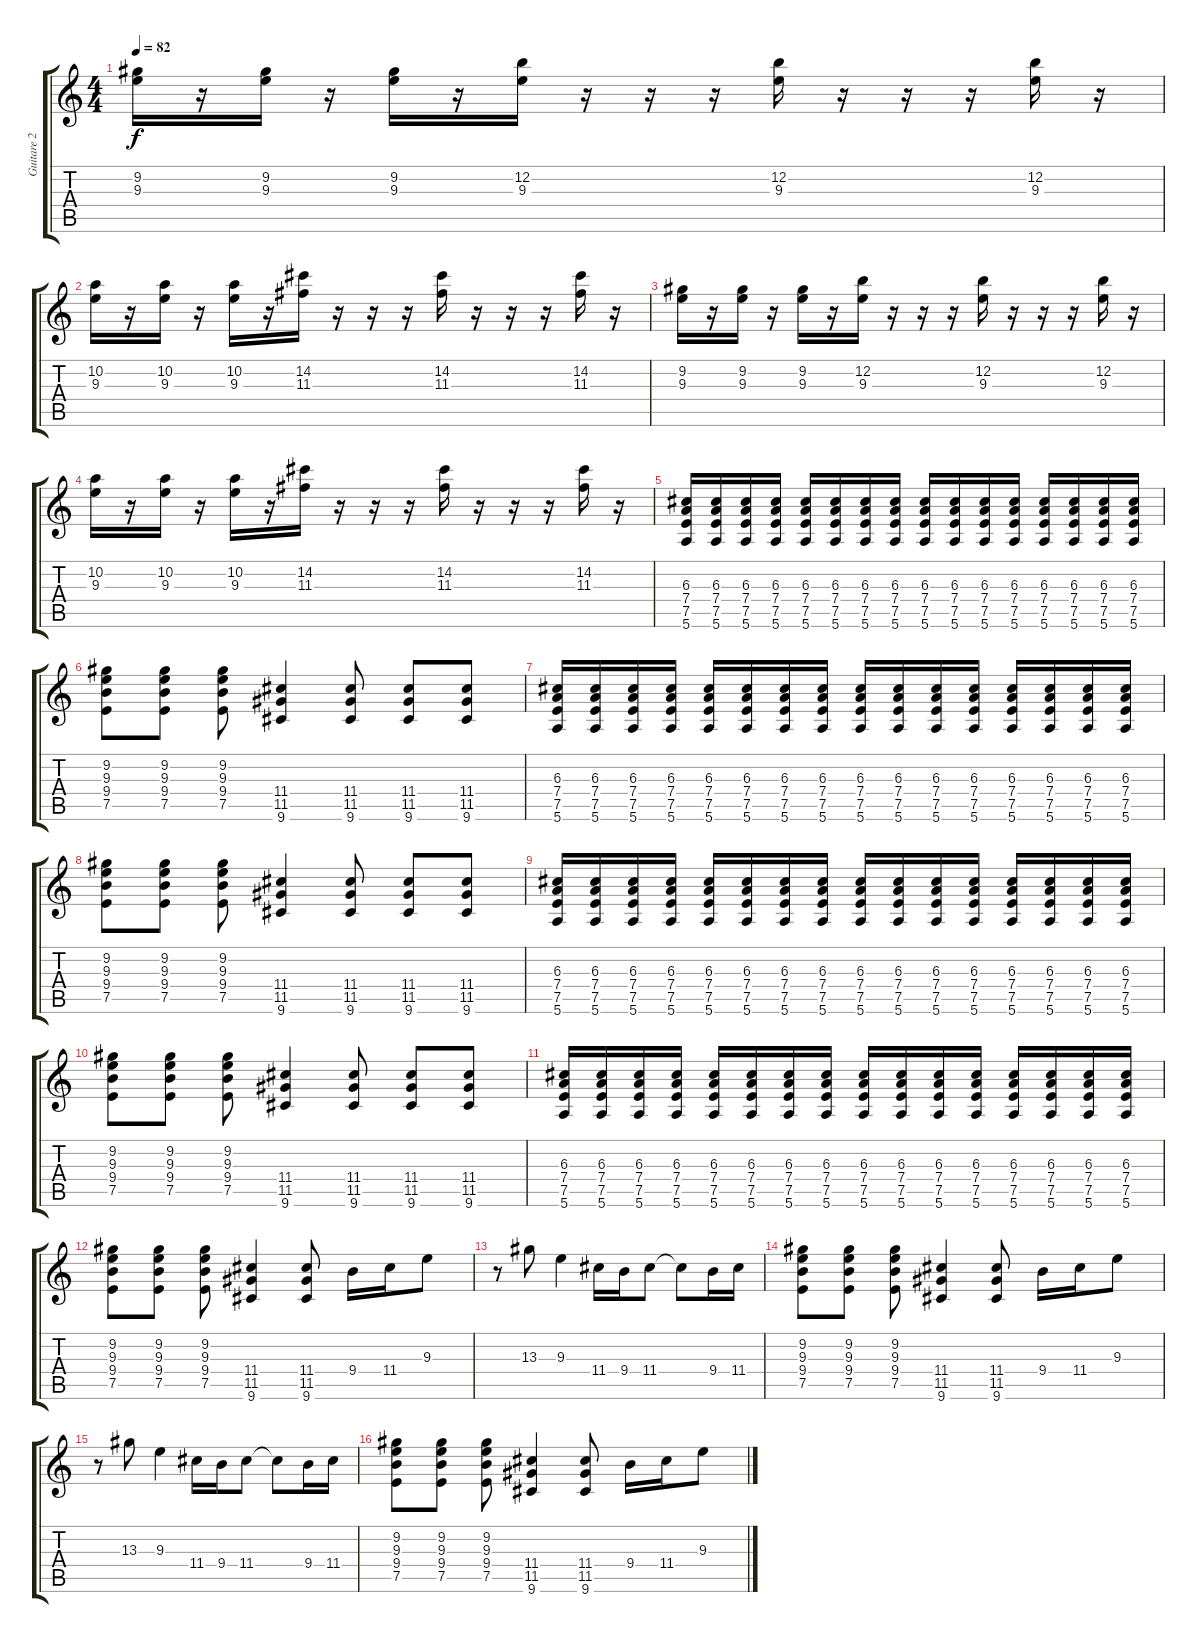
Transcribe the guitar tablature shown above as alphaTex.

\track ("Guitare 2" "Guitare 2") {instrument overdrivenguitar}
\staff {score tabs}
\tuning (E4 B3 G3 D3 A2 E2) {hide}
\ts (4 4)
\tempo 82
\clef g2
\ks c
(9.2 9.3).16{dy f} r.16 (9.2 9.3).16 r.16 (9.2 9.3).16 r.16 (12.2 9.3).16 r.16 r.16 r.16 (12.2 9.3).16 r.16 r.16 r.16 (12.2 9.3).16 r.16 |
(10.2 9.3).16 r.16 (10.2 9.3).16 r.16 (10.2 9.3).16 r.16 (14.2 11.3).16 r.16 r.16 r.16 (14.2 11.3).16 r.16 r.16 r.16 (14.2 11.3).16 r.16 |
(9.2 9.3).16 r.16 (9.2 9.3).16 r.16 (9.2 9.3).16 r.16 (12.2 9.3).16 r.16 r.16 r.16 (12.2 9.3).16 r.16 r.16 r.16 (12.2 9.3).16 r.16 |
(10.2 9.3).16 r.16 (10.2 9.3).16 r.16 (10.2 9.3).16 r.16 (14.2 11.3).16 r.16 r.16 r.16 (14.2 11.3).16 r.16 r.16 r.16 (14.2 11.3).16 r.16 |
(6.3 7.4 7.5 5.6).16 (6.3 7.4 7.5 5.6).16 (6.3 7.4 7.5 5.6).16 (6.3 7.4 7.5 5.6).16 (6.3 7.4 7.5 5.6).16 (6.3 7.4 7.5 5.6).16 (6.3 7.4 7.5 5.6).16 (6.3 7.4 7.5 5.6).16 (6.3 7.4 7.5 5.6).16 (6.3 7.4 7.5 5.6).16 (6.3 7.4 7.5 5.6).16 (6.3 7.4 7.5 5.6).16 (6.3 7.4 7.5 5.6).16 (6.3 7.4 7.5 5.6).16 (6.3 7.4 7.5 5.6).16 (6.3 7.4 7.5 5.6).16 |
(9.2 9.3 9.4 7.5).8 (9.2 9.3 9.4 7.5).8 (9.2 9.3 9.4 7.5).8 (11.4 11.5 9.6).4 (11.4 11.5 9.6).8 (11.4 11.5 9.6).8 (11.4 11.5 9.6).8 |
(6.3 7.4 7.5 5.6).16 (6.3 7.4 7.5 5.6).16 (6.3 7.4 7.5 5.6).16 (6.3 7.4 7.5 5.6).16 (6.3 7.4 7.5 5.6).16 (6.3 7.4 7.5 5.6).16 (6.3 7.4 7.5 5.6).16 (6.3 7.4 7.5 5.6).16 (6.3 7.4 7.5 5.6).16 (6.3 7.4 7.5 5.6).16 (6.3 7.4 7.5 5.6).16 (6.3 7.4 7.5 5.6).16 (6.3 7.4 7.5 5.6).16 (6.3 7.4 7.5 5.6).16 (6.3 7.4 7.5 5.6).16 (6.3 7.4 7.5 5.6).16 |
(9.2 9.3 9.4 7.5).8 (9.2 9.3 9.4 7.5).8 (9.2 9.3 9.4 7.5).8 (11.4 11.5 9.6).4 (11.4 11.5 9.6).8 (11.4 11.5 9.6).8 (11.4 11.5 9.6).8 |
(6.3 7.4 7.5 5.6).16 (6.3 7.4 7.5 5.6).16 (6.3 7.4 7.5 5.6).16 (6.3 7.4 7.5 5.6).16 (6.3 7.4 7.5 5.6).16 (6.3 7.4 7.5 5.6).16 (6.3 7.4 7.5 5.6).16 (6.3 7.4 7.5 5.6).16 (6.3 7.4 7.5 5.6).16 (6.3 7.4 7.5 5.6).16 (6.3 7.4 7.5 5.6).16 (6.3 7.4 7.5 5.6).16 (6.3 7.4 7.5 5.6).16 (6.3 7.4 7.5 5.6).16 (6.3 7.4 7.5 5.6).16 (6.3 7.4 7.5 5.6).16 |
(9.2 9.3 9.4 7.5).8 (9.2 9.3 9.4 7.5).8 (9.2 9.3 9.4 7.5).8 (11.4 11.5 9.6).4 (11.4 11.5 9.6).8 (11.4 11.5 9.6).8 (11.4 11.5 9.6).8 |
(6.3 7.4 7.5 5.6).16 (6.3 7.4 7.5 5.6).16 (6.3 7.4 7.5 5.6).16 (6.3 7.4 7.5 5.6).16 (6.3 7.4 7.5 5.6).16 (6.3 7.4 7.5 5.6).16 (6.3 7.4 7.5 5.6).16 (6.3 7.4 7.5 5.6).16 (6.3 7.4 7.5 5.6).16 (6.3 7.4 7.5 5.6).16 (6.3 7.4 7.5 5.6).16 (6.3 7.4 7.5 5.6).16 (6.3 7.4 7.5 5.6).16 (6.3 7.4 7.5 5.6).16 (6.3 7.4 7.5 5.6).16 (6.3 7.4 7.5 5.6).16 |
(9.2 9.3 9.4 7.5).8 (9.2 9.3 9.4 7.5).8 (9.2 9.3 9.4 7.5).8 (11.4 11.5 9.6).4 (11.4 11.5 9.6).8 9.4.16 11.4.16 9.3.8 |
r.8 13.3.8 9.3.4 11.4.16 9.4.16 11.4.8 11.4{t}.8 9.4.16 11.4.16 |
(9.2 9.3 9.4 7.5).8 (9.2 9.3 9.4 7.5).8 (9.2 9.3 9.4 7.5).8 (11.4 11.5 9.6).4 (11.4 11.5 9.6).8 9.4.16 11.4.16 9.3.8 |
r.8 13.3.8 9.3.4 11.4.16 9.4.16 11.4.8 11.4{t}.8 9.4.16 11.4.16 |
(9.2 9.3 9.4 7.5).8 (9.2 9.3 9.4 7.5).8 (9.2 9.3 9.4 7.5).8 (11.4 11.5 9.6).4 (11.4 11.5 9.6).8 9.4.16 11.4.16 9.3.8
